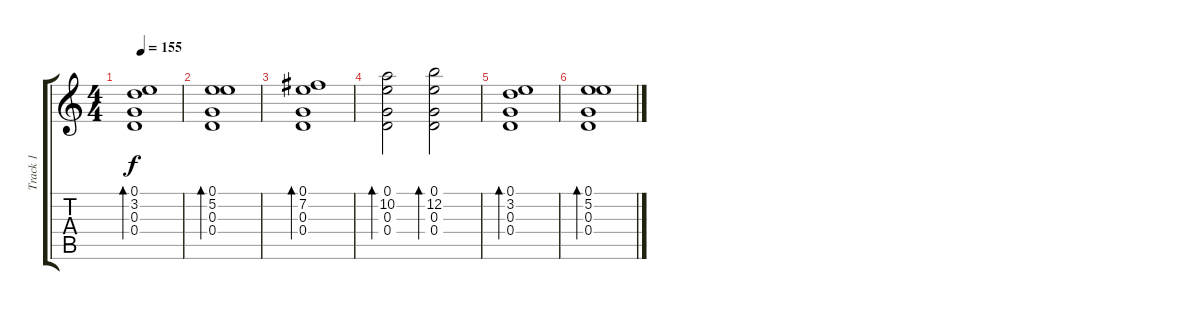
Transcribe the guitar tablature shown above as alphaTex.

\track ("Track 1" "Track 1") {instrument electricguitarclean}
\staff {score tabs}
\tuning (E4 B3 G3 D3 A2 E2) {hide}
\ts (4 4)
\tempo 155
\clef g2
\ks c
(0.1 3.2 0.3 0.4).1{bd 240 dy f} |
(0.1 5.2 0.3 0.4).1{bd 240} |
(0.1 7.2 0.3 0.4).1{bd 240} |
(0.1 10.2 0.3 0.4).2{bd 240} (0.1 12.2 0.3 0.4).2{bd 240} |
(0.1 3.2 0.3 0.4).1{bd 240} |
(0.1 5.2 0.3 0.4).1{bd 240}
